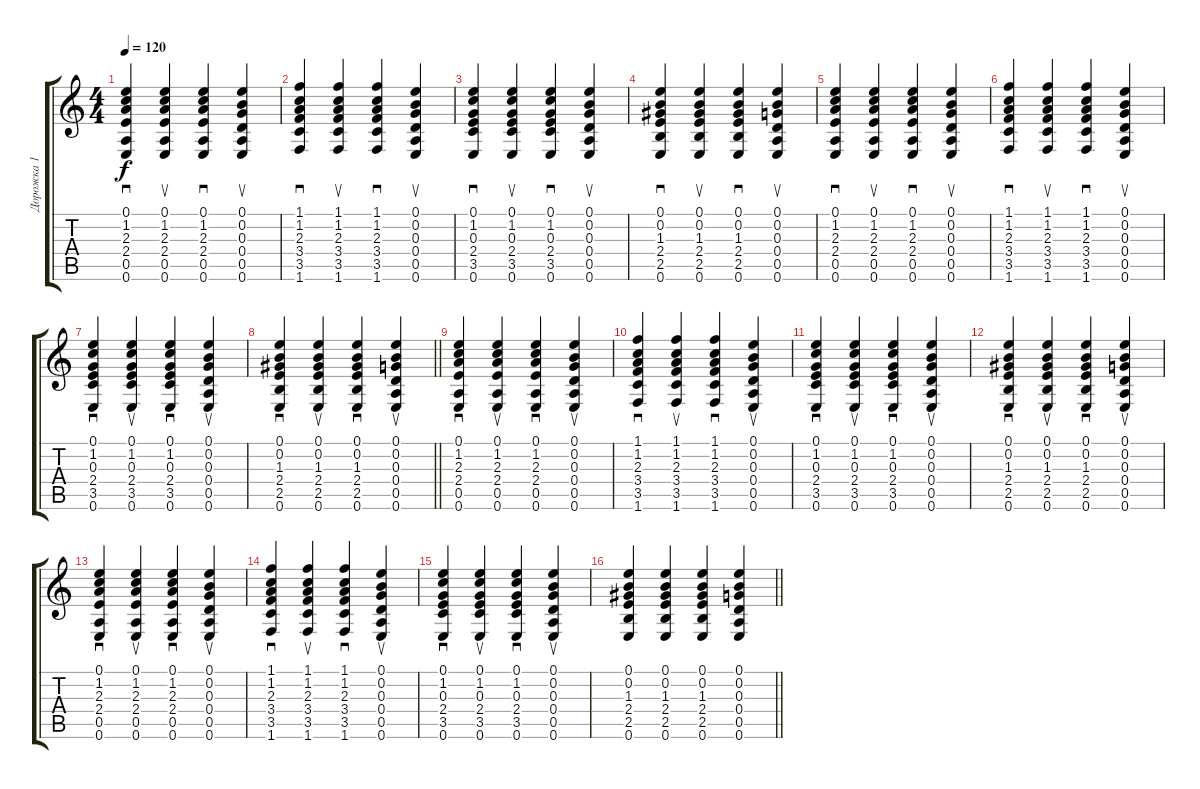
\track ("Дорожка 1" "Дорожка 1") {instrument acousticguitarsteel}
\staff {score tabs}
\tuning (E4 B3 G3 D3 A2 E2) {hide}
\ts (4 4)
\tempo 120
\clef g2
\ks c
(0.1 1.2 2.3 2.4 0.5 0.6).4{sd dy f} (0.1 1.2 2.3 2.4 0.5 0.6).4{su} (0.1 1.2 2.3 2.4 0.5 0.6).4{sd} (0.1 0.2 0.3 0.4 0.5 0.6).4{su} |
(1.1 1.2 2.3 3.4 3.5 1.6).4{sd} (1.1 1.2 2.3 3.4 3.5 1.6).4{su} (1.1 1.2 2.3 3.4 3.5 1.6).4{sd} (0.1 0.2 0.3 0.4 0.5 0.6).4{su} |
(0.1 1.2 0.3 2.4 3.5 0.6).4{sd} (0.1 1.2 0.3 2.4 3.5 0.6).4{su} (0.1 1.2 0.3 2.4 3.5 0.6).4{sd} (0.1 0.2 0.3 0.4 0.5 0.6).4{su} |
(0.1 0.2 1.3 2.4 2.5 0.6).4{sd} (0.1 0.2 1.3 2.4 2.5 0.6).4{su} (0.1 0.2 1.3 2.4 2.5 0.6).4{sd} (0.1 0.2 0.3 0.4 0.5 0.6).4{su} |
(0.1 1.2 2.3 2.4 0.5 0.6).4{sd} (0.1 1.2 2.3 2.4 0.5 0.6).4{su} (0.1 1.2 2.3 2.4 0.5 0.6).4{sd} (0.1 0.2 0.3 0.4 0.5 0.6).4{su} |
(1.1 1.2 2.3 3.4 3.5 1.6).4{sd} (1.1 1.2 2.3 3.4 3.5 1.6).4{su} (1.1 1.2 2.3 3.4 3.5 1.6).4{sd} (0.1 0.2 0.3 0.4 0.5 0.6).4{su} |
(0.1 1.2 0.3 2.4 3.5 0.6).4{sd} (0.1 1.2 0.3 2.4 3.5 0.6).4{su} (0.1 1.2 0.3 2.4 3.5 0.6).4{sd} (0.1 0.2 0.3 0.4 0.5 0.6).4{su} |
\barLineRight lightlight
(0.1 0.2 1.3 2.4 2.5 0.6).4{sd} (0.1 0.2 1.3 2.4 2.5 0.6).4{su} (0.1 0.2 1.3 2.4 2.5 0.6).4{sd} (0.1 0.2 0.3 0.4 0.5 0.6).4{su} |
(0.1 1.2 2.3 2.4 0.5 0.6).4{sd} (0.1 1.2 2.3 2.4 0.5 0.6).4{su} (0.1 1.2 2.3 2.4 0.5 0.6).4{sd} (0.1 0.2 0.3 0.4 0.5 0.6).4{su} |
(1.1 1.2 2.3 3.4 3.5 1.6).4{sd} (1.1 1.2 2.3 3.4 3.5 1.6).4{su} (1.1 1.2 2.3 3.4 3.5 1.6).4{sd} (0.1 0.2 0.3 0.4 0.5 0.6).4{su} |
(0.1 1.2 0.3 2.4 3.5 0.6).4{sd} (0.1 1.2 0.3 2.4 3.5 0.6).4{su} (0.1 1.2 0.3 2.4 3.5 0.6).4{sd} (0.1 0.2 0.3 0.4 0.5 0.6).4{su} |
(0.1 0.2 1.3 2.4 2.5 0.6).4{sd} (0.1 0.2 1.3 2.4 2.5 0.6).4{su} (0.1 0.2 1.3 2.4 2.5 0.6).4{sd} (0.1 0.2 0.3 0.4 0.5 0.6).4{su} |
(0.1 1.2 2.3 2.4 0.5 0.6).4{sd} (0.1 1.2 2.3 2.4 0.5 0.6).4{su} (0.1 1.2 2.3 2.4 0.5 0.6).4{sd} (0.1 0.2 0.3 0.4 0.5 0.6).4{su} |
(1.1 1.2 2.3 3.4 3.5 1.6).4{sd} (1.1 1.2 2.3 3.4 3.5 1.6).4{su} (1.1 1.2 2.3 3.4 3.5 1.6).4{sd} (0.1 0.2 0.3 0.4 0.5 0.6).4{su} |
(0.1 1.2 0.3 2.4 3.5 0.6).4{sd} (0.1 1.2 0.3 2.4 3.5 0.6).4{su} (0.1 1.2 0.3 2.4 3.5 0.6).4{sd} (0.1 0.2 0.3 0.4 0.5 0.6).4{su} |
\barLineRight lightlight
(0.1 0.2 1.3 2.4 2.5 0.6).4 (0.1 0.2 1.3 2.4 2.5 0.6).4 (0.1 0.2 1.3 2.4 2.5 0.6).4 (0.1 0.2 0.3 0.4 0.5 0.6).4
